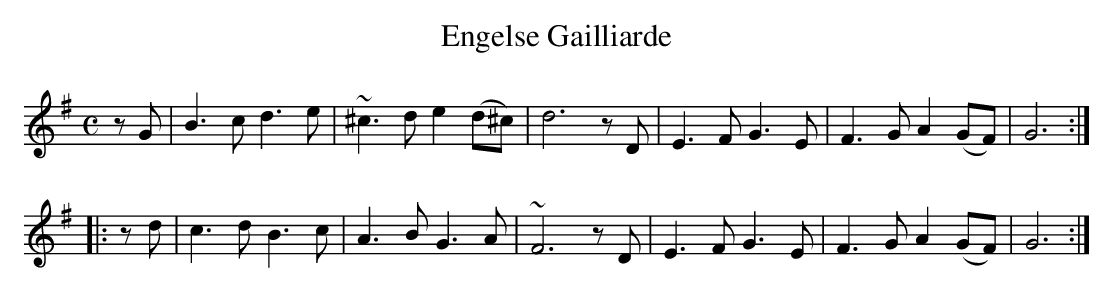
X:1
T:Engelse Gailliarde
M:C
K:Gmaj
zG|B3cd3e|~^c3de2(d^c)|d6zD|E3FG3E|F3GA2(GF)|G6:|
|:zd|c3dB3c|A3BG3A|~F6zD|E3FG3E|F3GA2(GF)|G6:|
